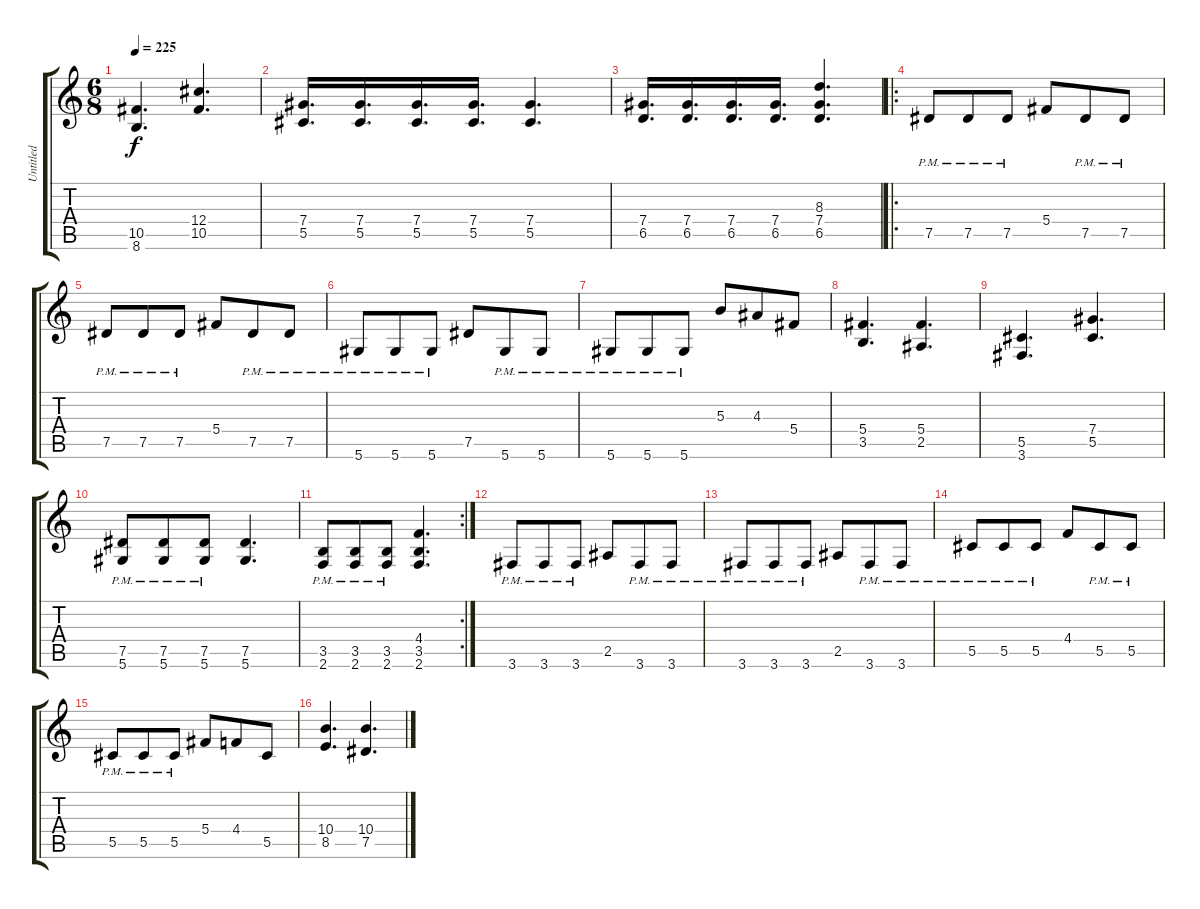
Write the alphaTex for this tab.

\track ("Untitled" "Untitled") {instrument distortionguitar}
\staff {score tabs}
\tuning (Eb4 Bb3 Gb3 Db3 Ab2 Eb2) {hide}
\ts (6 8)
\tempo 225
\clef g2
\ks c
(10.5 8.6).4{d dy f} (12.4 10.5).4{d} |
(7.4 5.5).16{d} (7.4 5.5).16{d} (7.4 5.5).16{d} (7.4 5.5).16{d} (7.4 5.5).4{d} |
(7.4 6.5).16{d} (7.4 6.5).16{d} (7.4 6.5).16{d} (7.4 6.5).16{d} (8.3 7.4 6.5).4{d} |
\ro
7.5{pm}.8 7.5{pm}.8 7.5{pm}.8 5.4.8 7.5{pm}.8 7.5{pm}.8 |
7.5{pm}.8 7.5{pm}.8 7.5{pm}.8 5.4.8 7.5{pm}.8 7.5{pm}.8 |
5.6{pm}.8 5.6{pm}.8 5.6{pm}.8 7.5.8 5.6{pm}.8 5.6{pm}.8 |
5.6{pm}.8 5.6{pm}.8 5.6{pm}.8 5.3.8 4.3.8 5.4.8 |
(5.4 3.5).4{d} (5.4 2.5).4{d} |
(5.5 3.6).4{d} (7.4 5.5).4{d} |
(7.5{pm} 5.6{pm}).8 (7.5{pm} 5.6{pm}).8 (7.5{pm} 5.6{pm}).8 (7.5 5.6).4{d} |
\rc 2
(3.5{pm} 2.6{pm}).8 (3.5{pm} 2.6{pm}).8 (3.5{pm} 2.6{pm}).8 (4.4 3.5 2.6).4{d} |
3.6{pm}.8 3.6{pm}.8 3.6{pm}.8 2.5.8 3.6{pm}.8 3.6{pm}.8 |
3.6{pm}.8 3.6{pm}.8 3.6{pm}.8 2.5.8 3.6{pm}.8 3.6{pm}.8 |
5.5{pm}.8 5.5{pm}.8 5.5{pm}.8 4.4.8 5.5{pm}.8 5.5{pm}.8 |
5.5{pm}.8 5.5{pm}.8 5.5{pm}.8 5.4.8 4.4.8 5.5.8 |
(10.4 8.5).4{d} (10.4 7.5).4{d}
